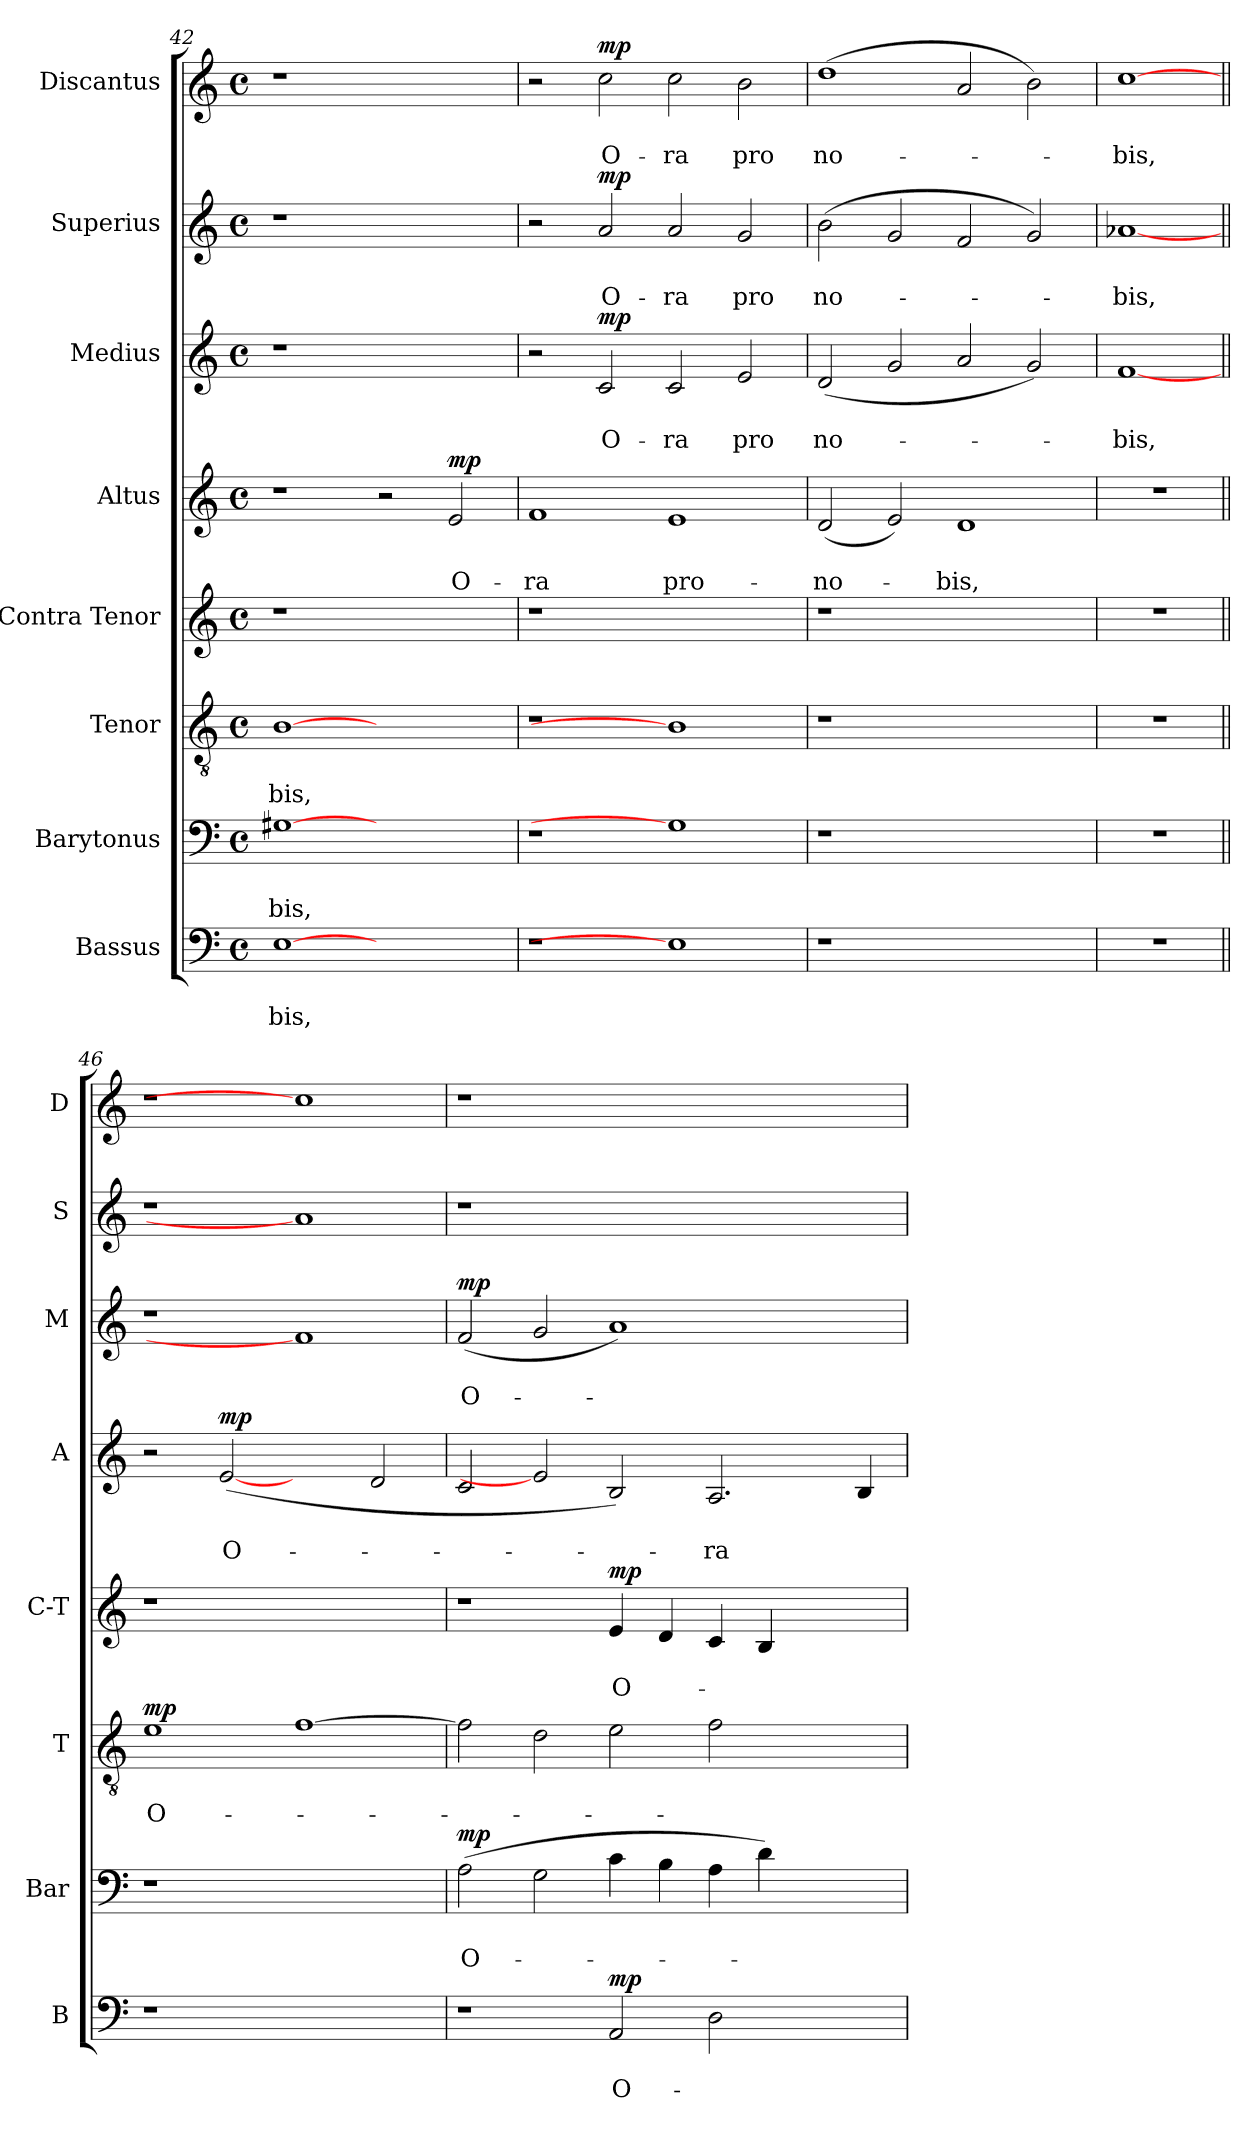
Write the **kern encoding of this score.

**kern	**text	**text	**dynam	**kern	**text	**text	**dynam	**kern	**text	**text	**dynam	**kern	**text	**text	**dynam	**kern	**text	**text	**dynam	**kern	**text	**text	**dynam	**kern	**text	**text	**dynam	**kern	**text	**text	**dynam
*part8	*part8	*part8	*part8	*part7	*part7	*part7	*part7	*part6	*part6	*part6	*part6	*part5	*part5	*part5	*part5	*part4	*part4	*part4	*part4	*part3	*part3	*part3	*part3	*part2	*part2	*part2	*part2	*part1	*part1	*part1	*part1
*staff8	*staff8	*staff8	*staff8	*staff7	*staff7	*staff7	*staff7	*staff6	*staff6	*staff6	*staff6	*staff5	*staff5	*staff5	*staff5	*staff4	*staff4	*staff4	*staff4	*staff3	*staff3	*staff3	*staff3	*staff2	*staff2	*staff2	*staff2	*staff1	*staff1	*staff1	*staff1
*I"Bassus	*	*	*	*I"Barytonus	*	*	*	*I"Tenor	*	*	*	*I"Contra Tenor	*	*	*	*I"Altus	*	*	*	*I"Medius	*	*	*	*I"Superius	*	*	*	*I"Discantus	*	*	*
*I'B	*	*	*	*I'Bar	*	*	*	*I'T	*	*	*	*I'C-T	*	*	*	*I'A	*	*	*	*I'M	*	*	*	*I'S	*	*	*	*I'D	*	*	*
*clefF4	*	*	*	*clefF4	*	*	*	*clefGv2	*	*	*	*clefG2	*	*	*	*clefG2	*	*	*	*clefG2	*	*	*	*clefG2	*	*	*	*clefG2	*	*	*
*k[]	*	*	*	*k[]	*	*	*	*k[]	*	*	*	*k[]	*	*	*	*k[]	*	*	*	*k[]	*	*	*	*k[]	*	*	*	*k[]	*	*	*
*C:	*	*	*	*C:	*	*	*	*C:	*	*	*	*C:	*	*	*	*C:	*	*	*	*C:	*	*	*	*C:	*	*	*	*C:	*	*	*
*M4/4	*	*	*	*M4/4	*	*	*	*M4/4	*	*	*	*M4/4	*	*	*	*M4/4	*	*	*	*M4/4	*	*	*	*M4/4	*	*	*	*M4/4	*	*	*
*met(c)	*	*	*	*met(c)	*	*	*	*met(c)	*	*	*	*met(c)	*	*	*	*met(c)	*	*	*	*met(c)	*	*	*	*met(c)	*	*	*	*met(c)	*	*	*
=42	=42	=42	=42	=42	=42	=42	=42	=42	=42	=42	=42	=42	=42	=42	=42	=42	=42	=42	=42	=42	=42	=42	=42	=42	=42	=42	=42	=42	=42	=42	=42
!	!	!LO:LY:b	!	!	!	!LO:LY:b	!	!	!	!LO:LY:b	!	!	!	!	!	!	!	!	!	!	!	!	!	!	!	!	!	!	!	!	!
[1E	.	-bis,	.	[1G#X	.	-bis,	.	[1B	.	-bis,	.	1r	.	.	.	1r	.	.	.	1r	.	.	.	1r	.	.	.	1r	.	.	.
1ryy	.	.	.	1ryy	.	.	.	1ryy	.	.	.	1ryy	.	.	.	2r	.	.	.	1ryy	.	.	.	1ryy	.	.	.	1ryy	.	.	.
!	!	!	!	!	!	!	!	!	!	!	!	!	!	!	!	!	!	!LO:LY:b	!LO:DY:a	!	!	!	!	!	!	!	!	!	!	!	!
.	.	.	.	.	.	.	.	.	.	.	.	.	.	.	.	2e/	.	O-	mp	.	.	.	.	.	.	.	.	.	.	.	.
=43	=43	=43	=43	=43	=43	=43	=43	=43	=43	=43	=43	=43	=43	=43	=43	=43	=43	=43	=43	=43	=43	=43	=43	=43	=43	=43	=43	=43	=43	=43	=43
!	!	!	!	!	!	!	!	!	!	!	!	!	!	!	!	!	!	!LO:LY:b	!	!	!	!	!	!	!	!	!	!	!	!	!
1r	.	.	.	1r	.	.	.	1r	.	.	.	1r	.	.	.	1f	.	-ra	.	2r	.	.	.	2r	.	.	.	2r	.	.	.
!	!	!	!	!	!	!	!	!	!	!	!	!	!	!	!	!	!	!	!	!	!	!LO:LY:b	!LO:DY:a	!	!	!LO:LY:b	!LO:DY:a	!	!	!LO:LY:b	!LO:DY:a
.	.	.	.	.	.	.	.	.	.	.	.	.	.	.	.	.	.	.	.	2c/	.	O-	mp	2a/	.	O-	mp	2cc\	.	O-	mp
!	!	!	!	!	!	!	!	!	!	!	!	!	!	!	!	!	!	!LO:LY:b	!	!	!	!LO:LY:b	!	!	!	!LO:LY:b	!	!	!	!LO:LY:b	!
1E]	.	.	.	1G#]	.	.	.	1B]	.	.	.	1ryy	.	.	.	1e	.	pro-	.	2c/	.	-ra	.	2a/	.	-ra	.	2cc\	.	-ra	.
!	!	!	!	!	!	!	!	!	!	!	!	!	!	!	!	!	!	!	!	!	!	!LO:LY:b	!	!	!	!LO:LY:b	!	!	!	!LO:LY:b	!
.	.	.	.	.	.	.	.	.	.	.	.	.	.	.	.	.	.	.	.	2e/	.	pro	.	2g/	.	pro	.	2b\	.	pro	.
=44	=44	=44	=44	=44	=44	=44	=44	=44	=44	=44	=44	=44	=44	=44	=44	=44	=44	=44	=44	=44	=44	=44	=44	=44	=44	=44	=44	=44	=44	=44	=44
!	!	!	!	!	!	!	!	!	!	!	!	!	!	!	!	!	!	!LO:LY:b	!	!	!	!LO:LY:b	!	!	!	!LO:LY:b	!	!	!	!LO:LY:b	!
1r	.	.	.	1r	.	.	.	1r	.	.	.	1r	.	.	.	(<2d/	.	-no-	.	(<2d/	.	no-	.	(>2b\	.	no-	.	(>1dd	.	no-	.
.	.	.	.	.	.	.	.	.	.	.	.	.	.	.	.	2e/)	.	.	.	2g/	.	.	.	2g/	.	.	.	.	.	.	.
!	!	!	!	!	!	!	!	!	!	!	!	!	!	!	!	!	!	!LO:LY:b	!	!	!	!	!	!	!	!	!	!	!	!	!
1ryy	.	.	.	1ryy	.	.	.	1ryy	.	.	.	1ryy	.	.	.	1d	.	-bis,	.	2a/	.	.	.	2f/	.	.	.	2a/	.	.	.
.	.	.	.	.	.	.	.	.	.	.	.	.	.	.	.	.	.	.	.	2g/)	.	.	.	2g/)	.	.	.	2b\)	.	.	.
!!LO:PB:g=z
=45	=45	=45	=45	=45	=45	=45	=45	=45	=45	=45	=45	=45	=45	=45	=45	=45	=45	=45	=45	=45	=45	=45	=45	=45	=45	=45	=45	=45	=45	=45	=45
!	!	!	!	!	!	!	!	!	!	!	!	!	!	!	!	!	!	!	!	!	!	!LO:LY:b	!	!	!	!LO:LY:b	!	!	!	!LO:LY:b	!
1r	.	.	.	1r	.	.	.	1r	.	.	.	1r	.	.	.	1r	.	.	.	[1f	.	-bis,	.	[1a-X	.	-bis,	.	[1cc	.	-bis,	.
=46||	=46||	=46||	=46||	=46||	=46||	=46||	=46||	=46||	=46||	=46||	=46||	=46||	=46||	=46||	=46||	=46||	=46||	=46||	=46||	=46||	=46||	=46||	=46||	=46||	=46||	=46||	=46||	=46||	=46||	=46||	=46||
!!LO:REH:place=s1:a:B:fs=9.3:t=E
!	!	!	!	!	!	!	!	!	!	!LO:LY:b	!LO:DY:a	!	!	!	!	!	!	!	!	!	!	!	!	!	!	!	!	!	!	!	!
1r	.	.	.	1r	.	.	.	1e	.	O-	mp	1r	.	.	.	2r	.	.	.	1r	.	.	.	1r	.	.	.	1r	.	.	.
!	!	!	!	!	!	!	!	!	!	!	!	!	!	!	!	!	!	!LO:LY:b	!LO:DY:a	!	!	!	!	!	!	!	!	!	!	!	!
.	.	.	.	.	.	.	.	.	.	.	.	.	.	.	.	(<[2e	.	O-	mp	.	.	.	.	.	.	.	.	.	.	.	.
1ryy	.	.	.	1ryy	.	.	.	[1f	.	.	.	1ryy	.	.	.	2ryy	.	.	.	1f]	.	.	.	1a-]	.	.	.	1cc]	.	.	.
.	.	.	.	.	.	.	.	.	.	.	.	.	.	.	.	2d/	.	.	.	.	.	.	.	.	.	.	.	.	.	.	.
=47	=47	=47	=47	=47	=47	=47	=47	=47	=47	=47	=47	=47	=47	=47	=47	=47	=47	=47	=47	=47	=47	=47	=47	=47	=47	=47	=47	=47	=47	=47	=47
!	!	!	!	!	!	!LO:LY:b	!LO:DY:a	!	!	!	!	!	!	!	!	!	!	!	!	!	!	!LO:LY:b	!LO:DY:a	!	!	!	!	!	!	!	!
1r	.	.	.	(>2A\	.	O-	mp	2f\]	.	.	.	1r	.	.	.	2c/	.	.	.	(<2f/	.	O-	mp	1r	.	.	.	1r	.	.	.
.	.	.	.	2G\	.	.	.	2d\	.	.	.	.	.	.	.	2e]	.	.	.	2g/	.	.	.	.	.	.	.	.	.	.	.
!	!	!LO:LY:b	!LO:DY:a	!	!	!	!	!	!	!	!	!	!	!LO:LY:b	!LO:DY:a	!	!	!	!	!	!	!	!	!	!	!	!	!	!	!	!
2AA/	.	O-	mp	4c\	.	.	.	2e\	.	.	.	4e/	.	O-	mp	2B/)	.	.	.	1a)	.	.	.	1.ryy	.	.	.	1.ryy	.	.	.
.	.	.	.	4B\	.	.	.	.	.	.	.	4d/	.	.	.	.	.	.	.	.	.	.	.	.	.	.	.	.	.	.	.
!	!	!	!	!	!	!	!	!	!	!	!	!	!	!	!	!	!	!LO:LY:b	!	!	!	!	!	!	!	!	!	!	!	!	!
2D\	.	.	.	4A\	.	.	.	2f\	.	.	.	4c/	.	.	.	2.A/	.	-ra	.	.	.	.	.	.	.	.	.	.	.	.	.
.	.	.	.	4d\)	.	.	.	.	.	.	.	4B/	.	.	.	.	.	.	.	.	.	.	.	.	.	.	.	.	.	.	.
2ryy	.	.	.	2ryy	.	.	.	2ryy	.	.	.	2ryy	.	.	.	.	.	.	.	2ryy	.	.	.	.	.	.	.	.	.	.	.
.	.	.	.	.	.	.	.	.	.	.	.	.	.	.	.	4B/	.	.	.	.	.	.	.	.	.	.	.	.	.	.	.
=	=	=	=	=	=	=	=	=	=	=	=	=	=	=	=	=	=	=	=	=	=	=	=	=	=	=	=	=	=	=	=
*-	*-	*-	*-	*-	*-	*-	*-	*-	*-	*-	*-	*-	*-	*-	*-	*-	*-	*-	*-	*-	*-	*-	*-	*-	*-	*-	*-	*-	*-	*-	*-
